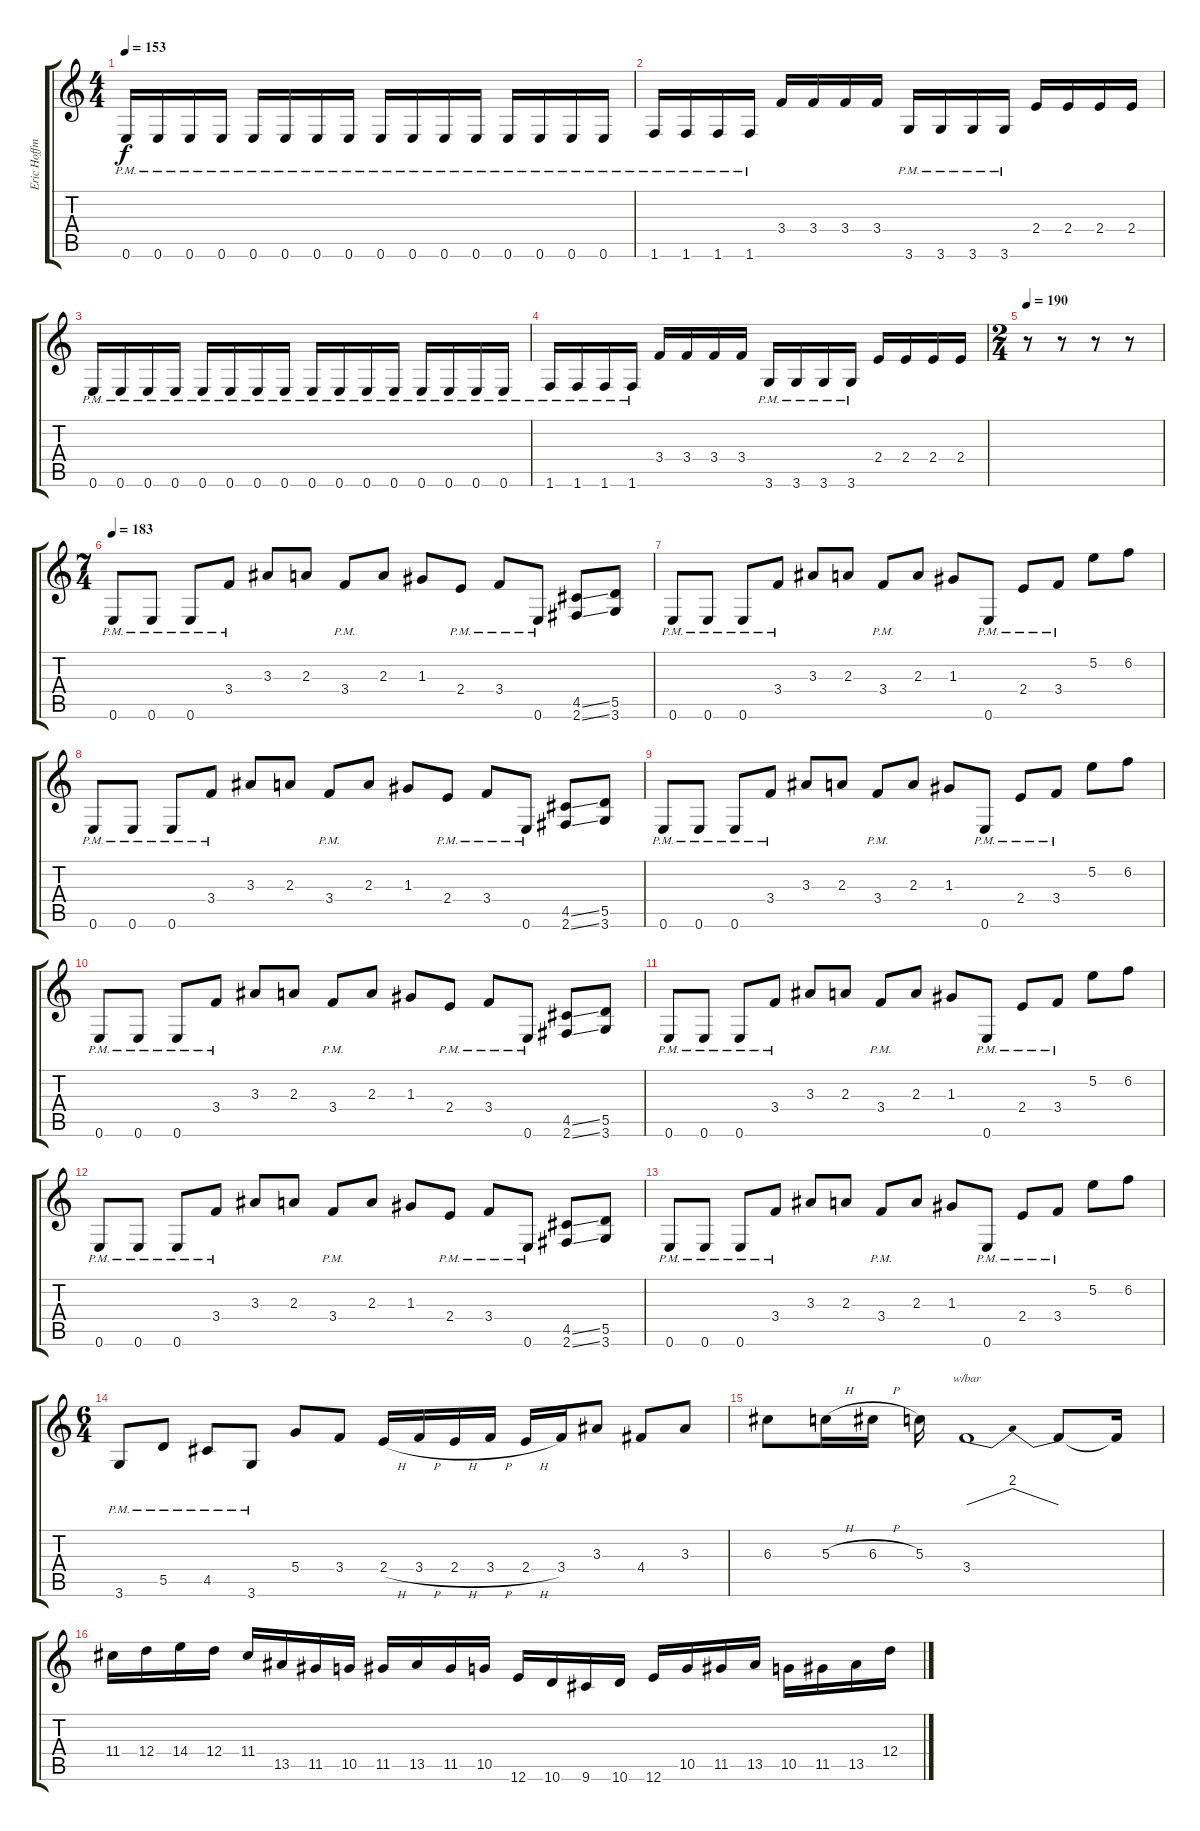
\track ("Eric Hoffman" "Eric Hoffm") {instrument distortionguitar}
\staff {score tabs}
\tuning (E4 B3 G3 D3 A2 E2) {hide}
\ts (4 4)
\tempo 153
\clef g2
\ks c
0.6{pm}.16{dy f} 0.6{pm}.16 0.6{pm}.16 0.6{pm}.16 0.6{pm}.16 0.6{pm}.16 0.6{pm}.16 0.6{pm}.16 0.6{pm}.16 0.6{pm}.16 0.6{pm}.16 0.6{pm}.16 0.6{pm}.16 0.6{pm}.16 0.6{pm}.16 0.6{pm}.16 |
1.6{pm}.16 1.6{pm}.16 1.6{pm}.16 1.6{pm}.16 3.4.16 3.4.16 3.4.16 3.4.16 3.6{pm}.16 3.6{pm}.16 3.6{pm}.16 3.6{pm}.16 2.4.16 2.4.16 2.4.16 2.4.16 |
0.6{pm}.16 0.6{pm}.16 0.6{pm}.16 0.6{pm}.16 0.6{pm}.16 0.6{pm}.16 0.6{pm}.16 0.6{pm}.16 0.6{pm}.16 0.6{pm}.16 0.6{pm}.16 0.6{pm}.16 0.6{pm}.16 0.6{pm}.16 0.6{pm}.16 0.6{pm}.16 |
1.6{pm}.16 1.6{pm}.16 1.6{pm}.16 1.6{pm}.16 3.4.16 3.4.16 3.4.16 3.4.16 3.6{pm}.16 3.6{pm}.16 3.6{pm}.16 3.6{pm}.16 2.4.16 2.4.16 2.4.16 2.4.16 |
\ts (2 4)
\tempo 190
r.8 r.8 r.8 r.8 |
\ts (7 4)
\tempo 183
0.6{pm}.8 0.6{pm}.8 0.6{pm}.8 3.4{pm}.8 3.3.8 2.3.8 3.4{pm}.8 2.3.8 1.3.8 2.4{pm}.8 3.4{pm}.8 0.6{pm}.8 (4.5{ss} 2.6{ss}).8 (5.5 3.6).8 |
0.6{pm}.8 0.6{pm}.8 0.6{pm}.8 3.4{pm}.8 3.3.8 2.3.8 3.4{pm}.8 2.3.8 1.3.8 0.6{pm}.8 2.4{pm}.8 3.4{pm}.8 5.2.8 6.2.8 |
0.6{pm}.8 0.6{pm}.8 0.6{pm}.8 3.4{pm}.8 3.3.8 2.3.8 3.4{pm}.8 2.3.8 1.3.8 2.4{pm}.8 3.4{pm}.8 0.6{pm}.8 (4.5{ss} 2.6{ss}).8 (5.5 3.6).8 |
0.6{pm}.8 0.6{pm}.8 0.6{pm}.8 3.4{pm}.8 3.3.8 2.3.8 3.4{pm}.8 2.3.8 1.3.8 0.6{pm}.8 2.4{pm}.8 3.4{pm}.8 5.2.8 6.2.8 |
0.6{pm}.8 0.6{pm}.8 0.6{pm}.8 3.4{pm}.8 3.3.8 2.3.8 3.4{pm}.8 2.3.8 1.3.8 2.4{pm}.8 3.4{pm}.8 0.6{pm}.8 (4.5{ss} 2.6{ss}).8 (5.5 3.6).8 |
0.6{pm}.8 0.6{pm}.8 0.6{pm}.8 3.4{pm}.8 3.3.8 2.3.8 3.4{pm}.8 2.3.8 1.3.8 0.6{pm}.8 2.4{pm}.8 3.4{pm}.8 5.2.8 6.2.8 |
0.6{pm}.8 0.6{pm}.8 0.6{pm}.8 3.4{pm}.8 3.3.8 2.3.8 3.4{pm}.8 2.3.8 1.3.8 2.4{pm}.8 3.4{pm}.8 0.6{pm}.8 (4.5{ss} 2.6{ss}).8 (5.5 3.6).8 |
0.6{pm}.8 0.6{pm}.8 0.6{pm}.8 3.4{pm}.8 3.3.8 2.3.8 3.4{pm}.8 2.3.8 1.3.8 0.6{pm}.8 2.4{pm}.8 3.4{pm}.8 5.2.8 6.2.8 |
\ts (6 4)
3.6{pm}.8 5.5{pm}.8 4.5{pm}.8 3.6{pm}.8 5.4.8 3.4.8 2.4{h}.16 3.4{h}.16 2.4{h}.16 3.4{h}.16 2.4{h}.16 3.4.16 3.3.8 4.4.8 3.3.8 |
6.3.8 5.3{h}.16 6.3{h}.16 5.3.16 3.4.1{tbe (dip default 0 0 30 8 60 0)} 3.4{t}.8 3.4{t}.16 |
11.4.16 12.4.16 14.4.16 12.4.16 11.4.16 13.5.16 11.5.16 10.5.16 11.5.16 13.5.16 11.5.16 10.5.16 12.6.16 10.6.16 9.6.16 10.6.16 12.6.16 10.5.16 11.5.16 13.5.16 10.5.16 11.5.16 13.5.16 12.4.16
